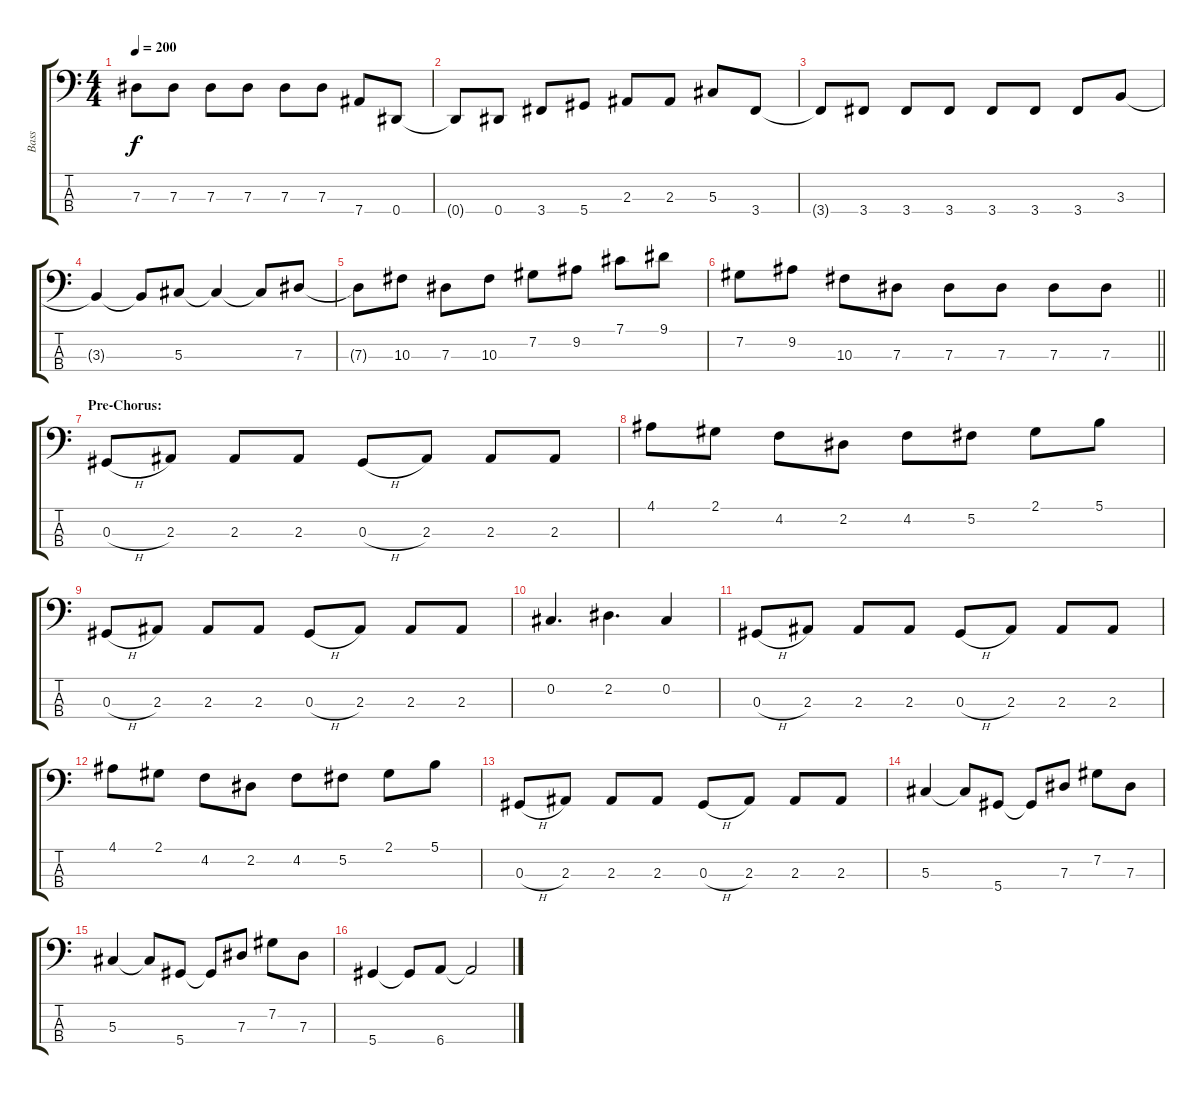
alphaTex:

\track ("Bass" "Bass") {instrument electricbassfinger}
\staff {score tabs}
\tuning (Gb2 Db2 Ab1 Eb1) {hide}
\ts (4 4)
\tempo 200
\clef f4
\ks c
7.3.8{dy f} 7.3.8 7.3.8 7.3.8 7.3.8 7.3.8 7.4.8 0.4.8 |
0.4{t}.8 0.4.8 3.4.8 5.4.8 2.3.8 2.3.8 5.3.8 3.4.8 |
3.4{t}.8 3.4.8 3.4.8 3.4.8 3.4.8 3.4.8 3.4.8 3.3.8 |
3.3{t}.4 3.3{t}.8 5.3.8 5.3{t}.4 5.3{t}.8 7.3.8 |
7.3{t}.8 10.3.8 7.3.8 10.3.8 7.2.8 9.2.8 7.1.8 9.1.8 |
\barLineRight lightlight
7.2.8 9.2.8 10.3.8 7.3.8 7.3.8 7.3.8 7.3.8 7.3.8 |
\section ("" "Pre-Chorus:")
0.3{h}.8 2.3.8 2.3.8 2.3.8 0.3{h}.8 2.3.8 2.3.8 2.3.8 |
4.1.8 2.1.8 4.2.8 2.2.8 4.2.8 5.2.8 2.1.8 5.1.8 |
0.3{h}.8 2.3.8 2.3.8 2.3.8 0.3{h}.8 2.3.8 2.3.8 2.3.8 |
0.2.4{d} 2.2.4{d} 0.2.4 |
0.3{h}.8 2.3.8 2.3.8 2.3.8 0.3{h}.8 2.3.8 2.3.8 2.3.8 |
4.1.8 2.1.8 4.2.8 2.2.8 4.2.8 5.2.8 2.1.8 5.1.8 |
0.3{h}.8 2.3.8 2.3.8 2.3.8 0.3{h}.8 2.3.8 2.3.8 2.3.8 |
5.3.4 5.3{t}.8 5.4.8 5.4{t}.8 7.3.8 7.2.8 7.3.8 |
5.3.4 5.3{t}.8 5.4.8 5.4{t}.8 7.3.8 7.2.8 7.3.8 |
5.4.4 5.4{t}.8 6.4.8 6.4{t}.2
